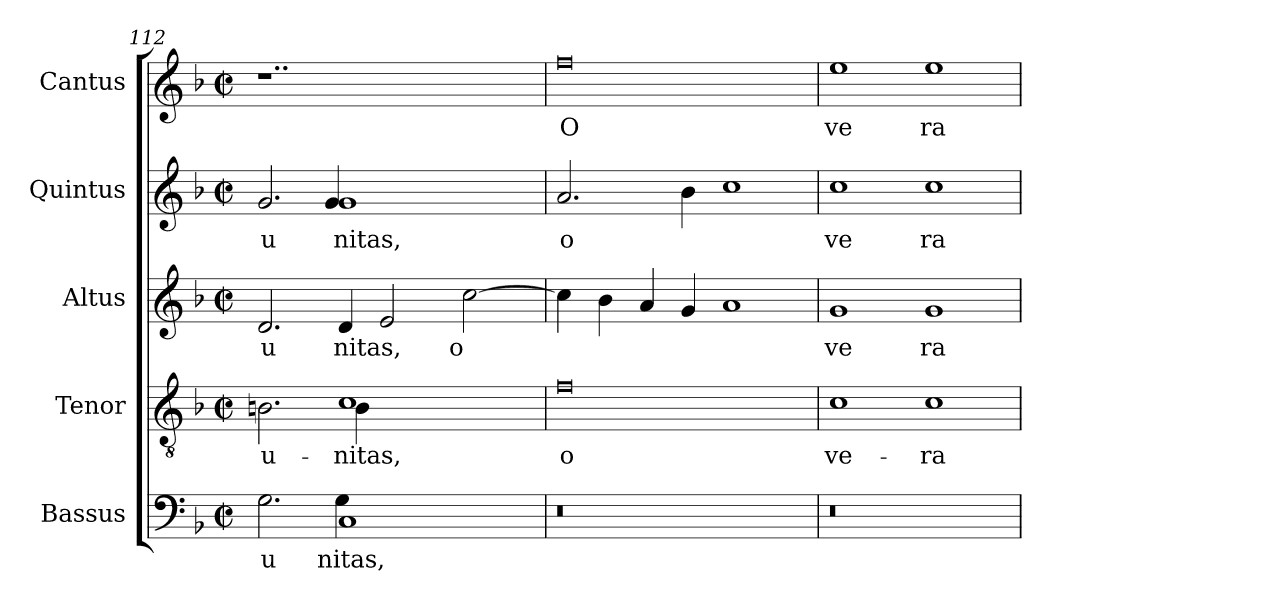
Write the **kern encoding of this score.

**kern	**text	**kern	**text	**kern	**text	**kern	**text	**kern	**text
*part5	*part5	*part4	*part4	*part3	*part3	*part2	*part2	*part1	*part1
*staff5	*staff5	*staff4	*staff4	*staff3	*staff3	*staff2	*staff2	*staff1	*staff1
*I"Bassus	*	*I"Tenor	*	*I"Altus	*	*I"Quintus	*	*I"Cantus	*
*clefF4	*	*clefGv2	*	*clefG2	*	*clefG2	*	*clefG2	*
*k[b-]	*	*k[b-]	*	*k[b-]	*	*k[b-]	*	*k[b-]	*
*F:	*	*F:	*	*F:	*	*F:	*	*F:	*
*M2/2	*	*M2/2	*	*M2/2	*	*M2/2	*	*M2/2	*
*met(c|)	*	*met(c|)	*	*met(c|)	*	*met(c|)	*	*met(c|)	*
=112	=112	=112	=112	=112	=112	=112	=112	=112	=112
!	!LO:LY:b:cj	!	!LO:LY:b:cj	!	!LO:LY:b:cj	!	!LO:LY:b:cj	!	!
*^	*	*^	*	*	*	*^	*	*	*
2.G\	2.ryy	u	2.B\	2.ryy	u-	2.d/	u	2.g/	2.ryy	u	1..r	.
!	!	!LO:LY:b:cj	!	!	!LO:LY:b:cj	!	!LO:LY:b:cj	!	!	!LO:LY:b:cj	!	!
1C	4G\	nitas,	1c	4B\	-nitas,	4d/	nitas,	1g	4g/	nitas,	.	.
.	4ryy	.	.	4ryy	.	2e/	.	.	4ryy	.	.	.
.	2.ryy	.	.	2.ryy	.	.	.	.	2.ryy	.	.	.
!	!	!	!	!	!	!	!LO:LY:b:cj	!	!	!	!	!
.	.	.	.	.	.	[>2cc\	o	.	.	.	.	.
4ryy	.	.	4ryy	.	.	.	.	4ryy	.	.	4ryy	.
*v	*v	*	*	*	*	*	*	*v	*v	*	*	*
*	*	*v	*v	*	*	*	*	*	*	*
=113	=113	=113	=113	=113	=113	=113	=113	=113	=113
!	!	!	!LO:LY:b:cj	!	!LO:LY:b:cj	!	!LO:LY:b:cj	!	!LO:LY:b:cj
0r	.	0f	o	4cc\]	.	2.a/	o	0ff	O
!	!	!	!	!	!LO:LY:b:cj	!	!	!	!
.	.	.	.	4b-\	.	.	.	.	.
!	!	!	!	!	!LO:LY:b:cj	!	!	!	!
.	.	.	.	4a/	.	.	.	.	.
!	!	!	!	!	!LO:LY:b:cj	!	!LO:LY:b:cj	!	!
.	.	.	.	4g/	.	4b-\	.	.	.
!	!	!	!	!	!LO:LY:b:cj	!	!LO:LY:b:cj	!	!
.	.	.	.	1a	.	1cc	.	.	.
=114	=114	=114	=114	=114	=114	=114	=114	=114	=114
!	!	!	!LO:LY:b:cj	!	!LO:LY:b:cj	!	!LO:LY:b:cj	!	!LO:LY:b:cj
0r	.	1c	ve-	1g	ve	1cc	ve	1ee	ve
!	!	!	!LO:LY:b:cj	!	!LO:LY:b:cj	!	!LO:LY:b:cj	!	!LO:LY:b:cj
.	.	1c	-ra	1g	ra	1cc	ra	1ee	ra
=	=	=	=	=	=	=	=	=	=
*-	*-	*-	*-	*-	*-	*-	*-	*-	*-
